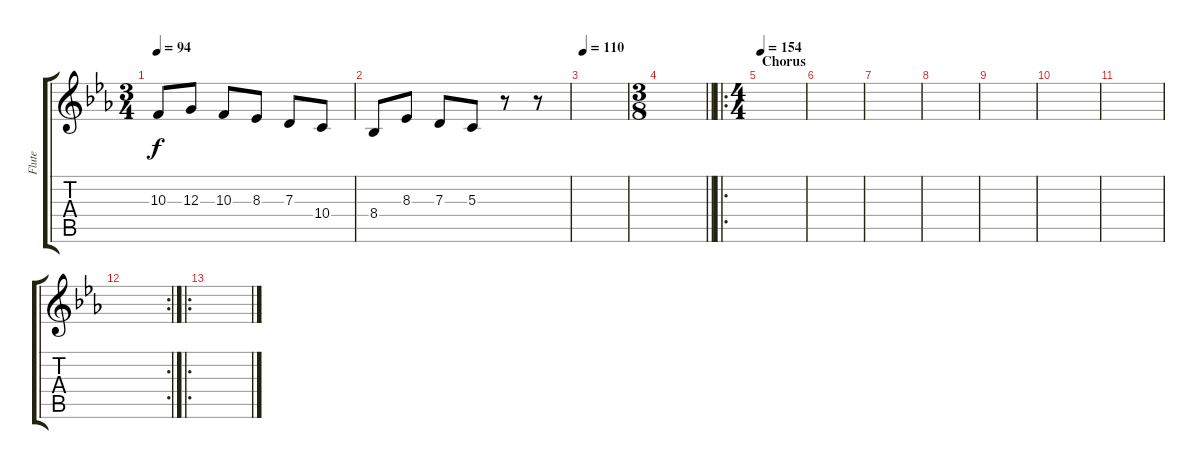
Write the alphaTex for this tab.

\track ("Flute" "Flute") {instrument flute}
\staff {score tabs}
\tuning (E4 B3 G3 D3 A2 E2) {hide}
\ts (3 4)
\tempo 94
\clef g2
\ks cminor
10.3.8{dy f} 12.3.8 10.3.8 8.3.8 7.3.8 10.4.8 |
8.4.8 8.3.8 7.3.8 5.3.8 r.8 r.8 |
\tempo 110
|
\ts (3 8)
\barLineRight lightlight
|
\ro
\ts (4 4)
\section ("" "Chorus")
\tempo 154
|
|
|
|
|
|
|
\rc 2
|
\ro
